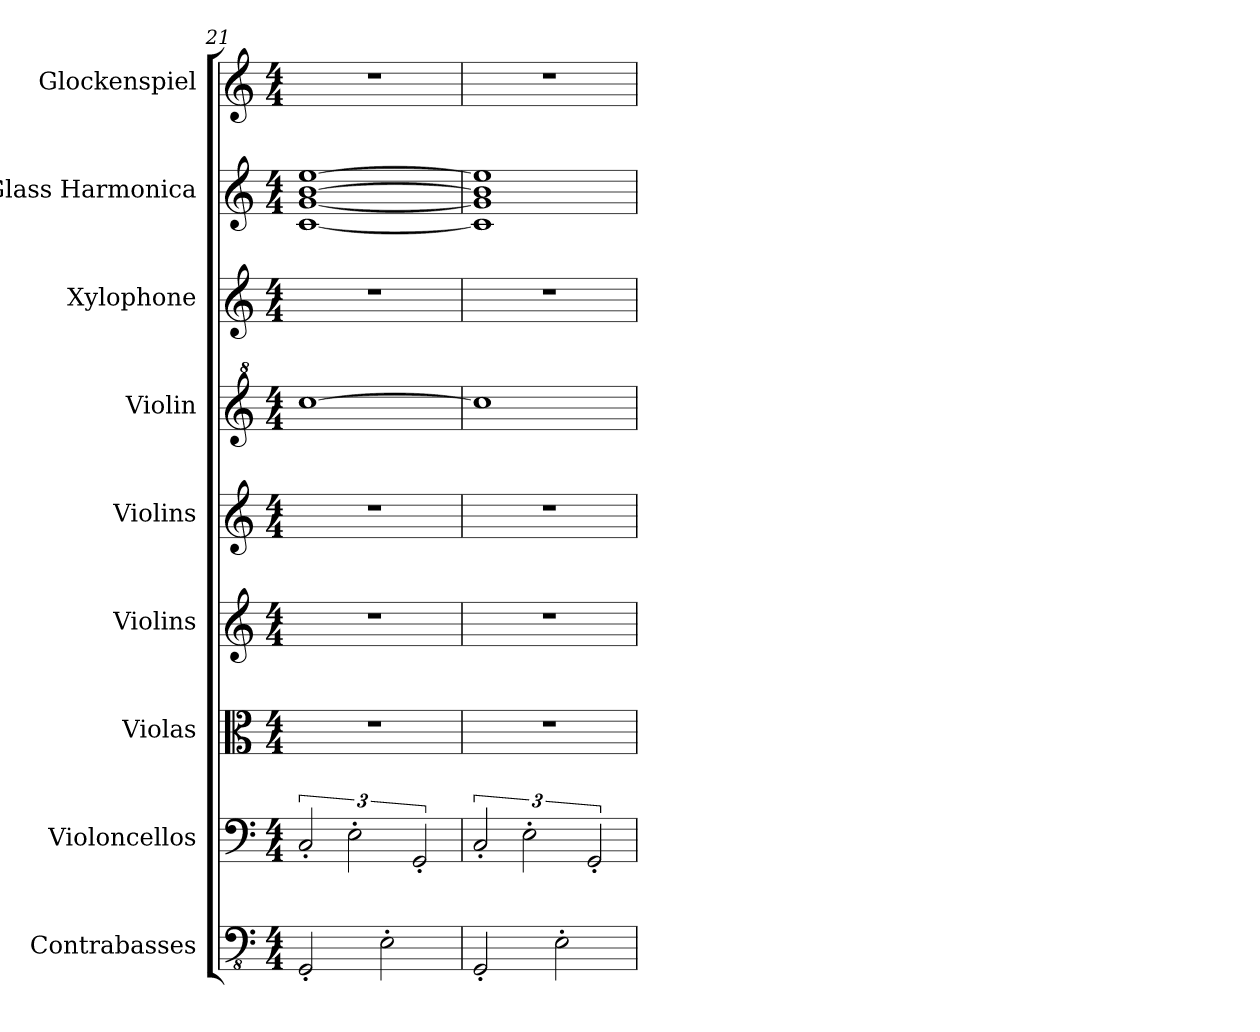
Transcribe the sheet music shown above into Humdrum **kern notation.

**kern	**kern	**kern	**kern	**kern	**kern	**kern	**kern	**kern
*part9	*part8	*part7	*part6	*part5	*part4	*part3	*part2	*part1
*staff9	*staff8	*staff7	*staff6	*staff5	*staff4	*staff3	*staff2	*staff1
*I"Contrabasses	*I"Violoncellos	*I"Violas	*I"Violins	*I"Violins	*I"Violin	*I"Xylophone	*I"Glass Harmonica	*I"Glockenspiel
*I'Cbs.	*I'Vcs.	*I'Vlas.	*I'Vlns.	*I'Vlns.	*I'Vln.	*I'Xyl.	*I'Gla. Har.	*I'Glk.
*clefFv4	*clefF4	*clefC3	*clefG2	*clefG2	*clefG^2	*clefG2	*clefG2	*clefG2
*	*	*	*	*	*	*ITrd-7c-12	*	*ITrd-14c-24
*k[]	*k[]	*k[]	*k[]	*k[]	*k[]	*k[]	*k[]	*k[]
*M4/4	*M4/4	*M4/4	*M4/4	*M4/4	*M4/4	*M4/4	*M4/4	*M4/4
=21	=21	=21	=21	=21	=21	=21	=21	=21
2GGG'/	3C'/	1r	1r	1r	[1ccc	1r	[1c [1g [1b [1ee	1r
.	3E'\	.	.	.	.	.	.	.
2EE'\	.	.	.	.	.	.	.	.
.	3GG'/	.	.	.	.	.	.	.
=22	=22	=22	=22	=22	=22	=22	=22	=22
2GGG'/	3C'/	1r	1r	1r	1ccc]	1r	1c] 1g] 1b] 1ee]	1r
.	3E'\	.	.	.	.	.	.	.
2EE'\	.	.	.	.	.	.	.	.
.	3GG'/	.	.	.	.	.	.	.
=	=	=	=	=	=	=	=	=
*-	*-	*-	*-	*-	*-	*-	*-	*-
